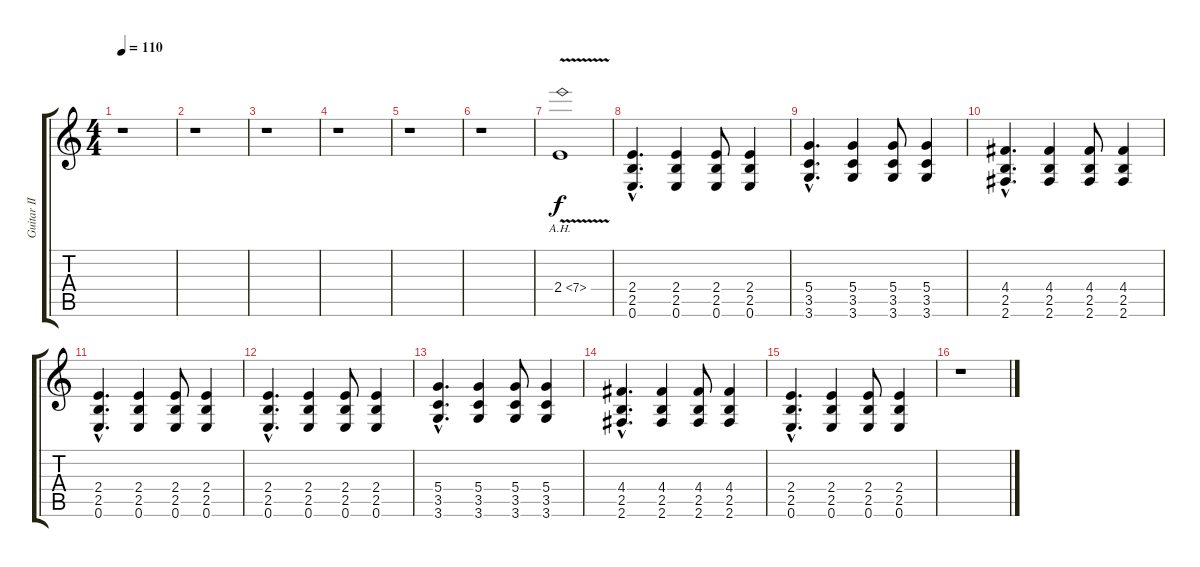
\track ("Guitar II" "Guitar II") {instrument distortionguitar}
\staff {score tabs}
\tuning (E4 B3 G3 D3 A2 E2) {hide}
\ts (4 4)
\tempo 110
\clef g2
\ks c
r.1{dy f} |
r.1 |
r.1 |
r.1 |
r.1 |
r.1 |
2.4{ah 5 v}.1 |
(2.4{hac} 2.5{hac} 0.6{hac}).4{d} (2.4 2.5 0.6).4 (2.4 2.5 0.6).8 (2.4 2.5 0.6).4 |
(5.4{hac} 3.5{hac} 3.6{hac}).4{d} (5.4 3.5 3.6).4 (5.4 3.5 3.6).8 (5.4 3.5 3.6).4 |
(4.4{hac} 2.5{hac} 2.6{hac}).4{d} (4.4 2.5 2.6).4 (4.4 2.5 2.6).8 (4.4 2.5 2.6).4 |
(2.4{hac} 2.5{hac} 0.6{hac}).4{d} (2.4 2.5 0.6).4 (2.4 2.5 0.6).8 (2.4 2.5 0.6).4 |
(2.4{hac} 2.5{hac} 0.6{hac}).4{d} (2.4 2.5 0.6).4 (2.4 2.5 0.6).8 (2.4 2.5 0.6).4 |
(5.4{hac} 3.5{hac} 3.6{hac}).4{d} (5.4 3.5 3.6).4 (5.4 3.5 3.6).8 (5.4 3.5 3.6).4 |
(4.4{hac} 2.5{hac} 2.6{hac}).4{d} (4.4 2.5 2.6).4 (4.4 2.5 2.6).8 (4.4 2.5 2.6).4 |
(2.4{hac} 2.5{hac} 0.6{hac}).4{d} (2.4 2.5 0.6).4 (2.4 2.5 0.6).8 (2.4 2.5 0.6).4 |
r.1
